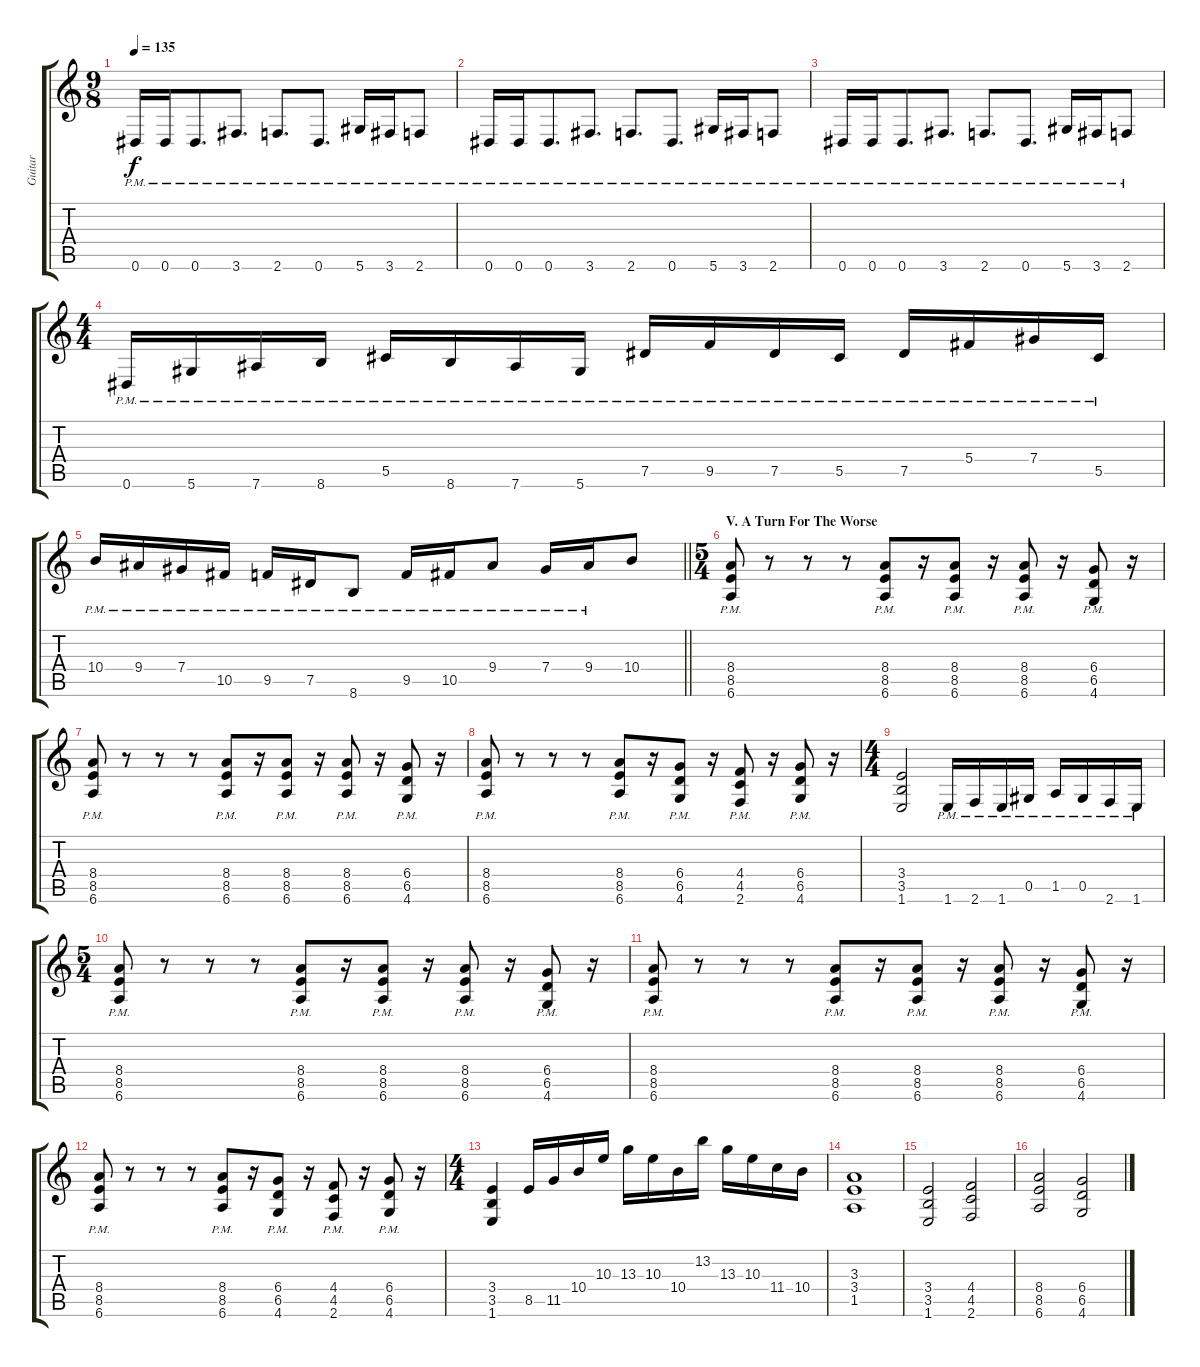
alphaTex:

\track ("Guitar" "Guitar") {instrument overdrivenguitar}
\staff {score tabs}
\tuning (Eb4 Bb3 Gb3 Db3 Ab2 Eb2) {hide}
\ts (9 8)
\tempo 135
\clef g2
\ks c
0.6{pm}.16{dy f} 0.6{pm}.16 0.6{pm}.8{d} 3.6{pm}.8{d} 2.6{pm}.8{d} 0.6{pm}.8{d} 5.6{pm}.16 3.6{pm}.16 2.6{pm}.8 |
0.6{pm}.16 0.6{pm}.16 0.6{pm}.8{d} 3.6{pm}.8{d} 2.6{pm}.8{d} 0.6{pm}.8{d} 5.6{pm}.16 3.6{pm}.16 2.6{pm}.8 |
0.6{pm}.16 0.6{pm}.16 0.6{pm}.8{d} 3.6{pm}.8{d} 2.6{pm}.8{d} 0.6{pm}.8{d} 5.6{pm}.16 3.6{pm}.16 2.6{pm}.8 |
\ts (4 4)
0.6{pm}.16 5.6{pm}.16 7.6{pm}.16 8.6{pm}.16 5.5{pm}.16 8.6{pm}.16 7.6{pm}.16 5.6{pm}.16 7.5{pm}.16 9.5{pm}.16 7.5{pm}.16 5.5{pm}.16 7.5{pm}.16 5.4{pm}.16 7.4{pm}.16 5.5{pm}.16 |
\barLineRight lightlight
10.4{pm}.16 9.4{pm}.16 7.4{pm}.16 10.5{pm}.16 9.5{pm}.16 7.5{pm}.16 8.6{pm}.8 9.5{pm}.16 10.5{pm}.16 9.4{pm}.8 7.4{pm}.16 9.4{pm}.16 10.4.8 |
\ts (5 4)
\section ("" "V. A Turn For The Worse")
(8.4{pm} 8.5{pm} 6.6{pm}).8 r.8 r.8 r.8 (8.4{pm} 8.5{pm} 6.6{pm}).8 r.16 (8.4{pm} 8.5{pm} 6.6{pm}).8 r.16 (8.4{pm} 8.5{pm} 6.6{pm}).8 r.16 (6.4{pm} 6.5{pm} 4.6{pm}).8 r.16 |
(8.4{pm} 8.5{pm} 6.6{pm}).8 r.8 r.8 r.8 (8.4{pm} 8.5{pm} 6.6{pm}).8 r.16 (8.4{pm} 8.5{pm} 6.6{pm}).8 r.16 (8.4{pm} 8.5{pm} 6.6{pm}).8 r.16 (6.4{pm} 6.5{pm} 4.6{pm}).8 r.16 |
(8.4{pm} 8.5{pm} 6.6{pm}).8 r.8 r.8 r.8 (8.4{pm} 8.5{pm} 6.6{pm}).8 r.16 (6.4{pm} 6.5{pm} 4.6{pm}).8 r.16 (4.4{pm} 4.5{pm} 2.6{pm}).8 r.16 (6.4{pm} 6.5{pm} 4.6{pm}).8 r.16 |
\ts (4 4)
(3.4 3.5 1.6).2 1.6{pm}.16 2.6{pm}.16 1.6{pm}.16 0.5{pm}.16 1.5{pm}.16 0.5{pm}.16 2.6{pm}.16 1.6{pm}.16 |
\ts (5 4)
(8.4{pm} 8.5{pm} 6.6{pm}).8 r.8 r.8 r.8 (8.4{pm} 8.5{pm} 6.6{pm}).8 r.16 (8.4{pm} 8.5{pm} 6.6{pm}).8 r.16 (8.4{pm} 8.5{pm} 6.6{pm}).8 r.16 (6.4{pm} 6.5{pm} 4.6{pm}).8 r.16 |
(8.4{pm} 8.5{pm} 6.6{pm}).8 r.8 r.8 r.8 (8.4{pm} 8.5{pm} 6.6{pm}).8 r.16 (8.4{pm} 8.5{pm} 6.6{pm}).8 r.16 (8.4{pm} 8.5{pm} 6.6{pm}).8 r.16 (6.4{pm} 6.5{pm} 4.6{pm}).8 r.16 |
(8.4{pm} 8.5{pm} 6.6{pm}).8 r.8 r.8 r.8 (8.4{pm} 8.5{pm} 6.6{pm}).8 r.16 (6.4{pm} 6.5{pm} 4.6{pm}).8 r.16 (4.4{pm} 4.5{pm} 2.6{pm}).8 r.16 (6.4{pm} 6.5{pm} 4.6{pm}).8 r.16 |
\ts (4 4)
(3.4 3.5 1.6).4 8.5.16 11.5.16 10.4.16 10.3.16 13.3.16 10.3.16 10.4.16 13.2.16 13.3.16 10.3.16 11.4.16 10.4.16 |
(3.3 3.4 1.5).1 |
(3.4 3.5 1.6).2 (4.4 4.5 2.6).2 |
(8.4 8.5 6.6).2 (6.4 6.5 4.6).2
